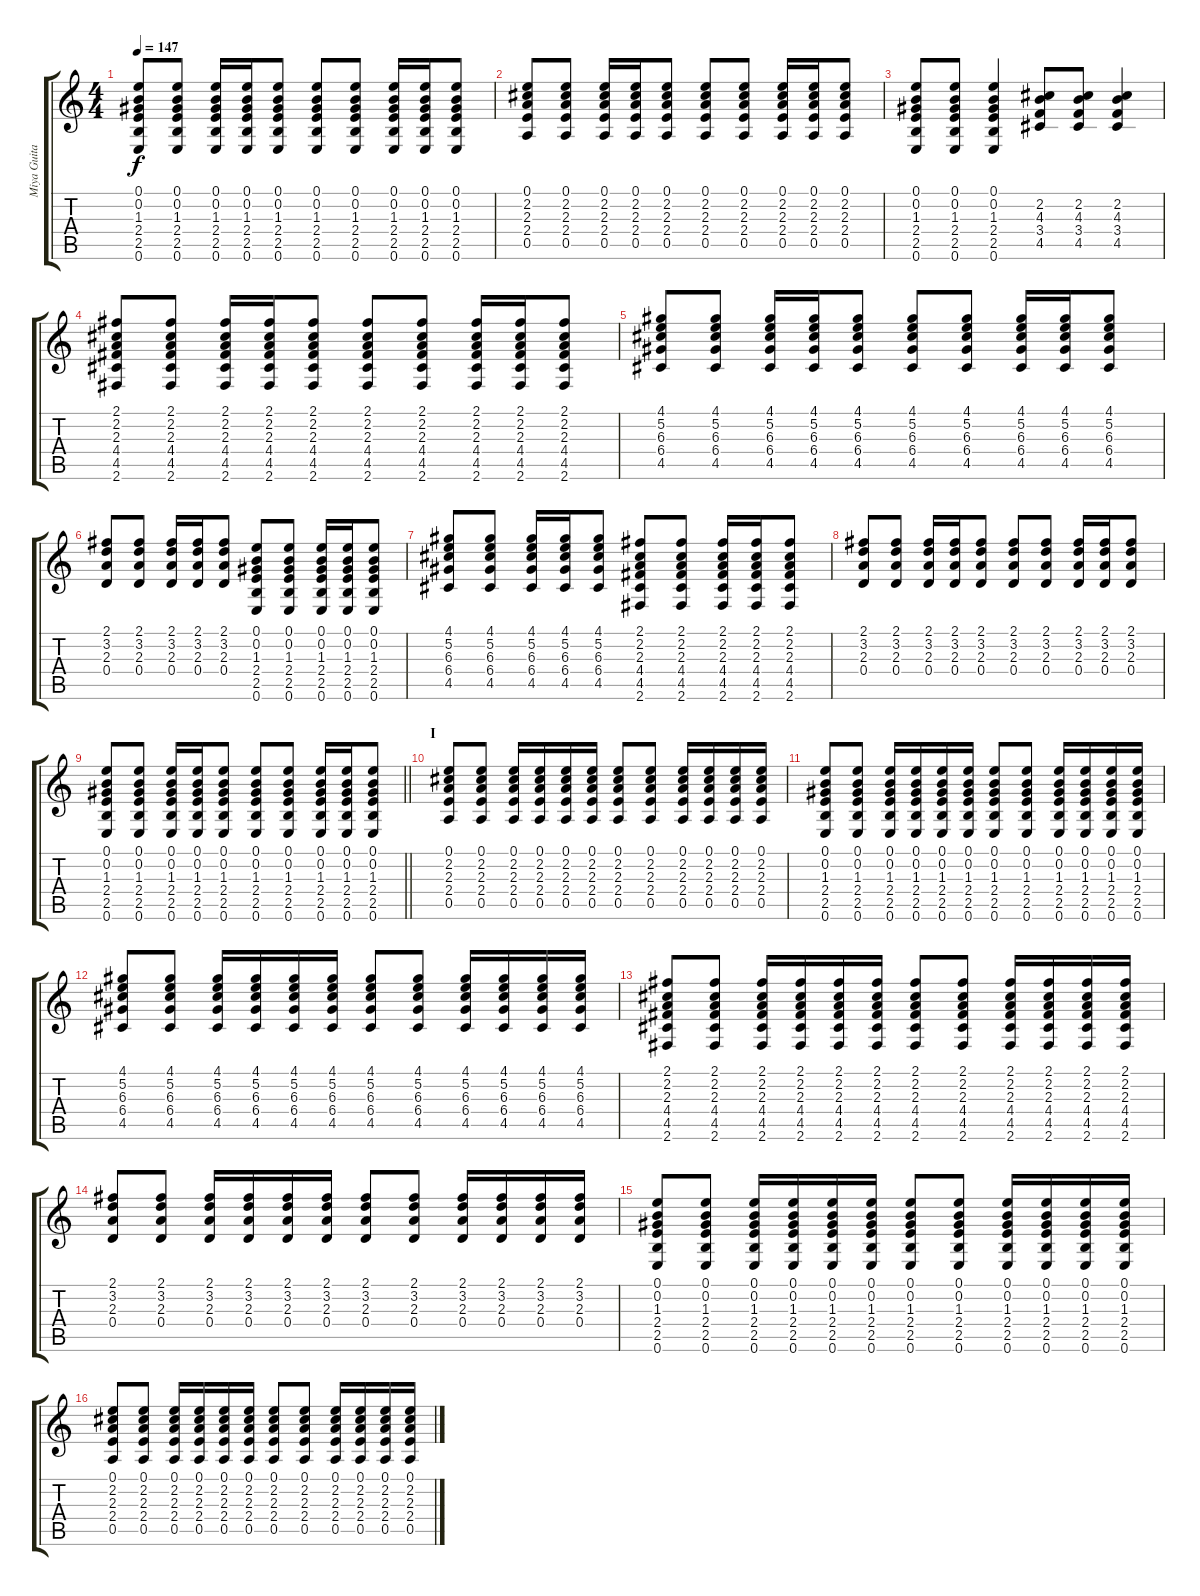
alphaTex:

\track ("Miya Guitar I" "Miya Guita") {instrument acousticguitarsteel}
\staff {score tabs}
\tuning (E4 B3 G3 D3 A2 E2) {hide}
\ts (4 4)
\tempo 147
\clef g2
\ks c
(0.1 0.2 1.3 2.4 2.5 0.6).8{dy f} (0.1 0.2 1.3 2.4 2.5 0.6).8 (0.1 0.2 1.3 2.4 2.5 0.6).16 (0.1 0.2 1.3 2.4 2.5 0.6).16 (0.1 0.2 1.3 2.4 2.5 0.6).8 (0.1 0.2 1.3 2.4 2.5 0.6).8 (0.1 0.2 1.3 2.4 2.5 0.6).8 (0.1 0.2 1.3 2.4 2.5 0.6).16 (0.1 0.2 1.3 2.4 2.5 0.6).16 (0.1 0.2 1.3 2.4 2.5 0.6).8 |
(0.1 2.2 2.3 2.4 0.5).8 (0.1 2.2 2.3 2.4 0.5).8 (0.1 2.2 2.3 2.4 0.5).16 (0.1 2.2 2.3 2.4 0.5).16 (0.1 2.2 2.3 2.4 0.5).8 (0.1 2.2 2.3 2.4 0.5).8 (0.1 2.2 2.3 2.4 0.5).8 (0.1 2.2 2.3 2.4 0.5).16 (0.1 2.2 2.3 2.4 0.5).16 (0.1 2.2 2.3 2.4 0.5).8 |
(0.1 0.2 1.3 2.4 2.5 0.6).8 (0.1 0.2 1.3 2.4 2.5 0.6).8 (0.1 0.2 1.3 2.4 2.5 0.6).4 (2.2 4.3 3.4 4.5).8 (2.2 4.3 3.4 4.5).8 (2.2 4.3 3.4 4.5).4 |
(2.1 2.2 2.3 4.4 4.5 2.6).8 (2.1 2.2 2.3 4.4 4.5 2.6).8 (2.1 2.2 2.3 4.4 4.5 2.6).16 (2.1 2.2 2.3 4.4 4.5 2.6).16 (2.1 2.2 2.3 4.4 4.5 2.6).8 (2.1 2.2 2.3 4.4 4.5 2.6).8 (2.1 2.2 2.3 4.4 4.5 2.6).8 (2.1 2.2 2.3 4.4 4.5 2.6).16 (2.1 2.2 2.3 4.4 4.5 2.6).16 (2.1 2.2 2.3 4.4 4.5 2.6).8 |
(4.1 5.2 6.3 6.4 4.5).8 (4.1 5.2 6.3 6.4 4.5).8 (4.1 5.2 6.3 6.4 4.5).16 (4.1 5.2 6.3 6.4 4.5).16 (4.1 5.2 6.3 6.4 4.5).8 (4.1 5.2 6.3 6.4 4.5).8 (4.1 5.2 6.3 6.4 4.5).8 (4.1 5.2 6.3 6.4 4.5).16 (4.1 5.2 6.3 6.4 4.5).16 (4.1 5.2 6.3 6.4 4.5).8 |
(2.1 3.2 2.3 0.4).8 (2.1 3.2 2.3 0.4).8 (2.1 3.2 2.3 0.4).16 (2.1 3.2 2.3 0.4).16 (2.1 3.2 2.3 0.4).8 (0.1 0.2 1.3 2.4 2.5 0.6).8 (0.1 0.2 1.3 2.4 2.5 0.6).8 (0.1 0.2 1.3 2.4 2.5 0.6).16 (0.1 0.2 1.3 2.4 2.5 0.6).16 (0.1 0.2 1.3 2.4 2.5 0.6).8 |
(4.1 5.2 6.3 6.4 4.5).8 (4.1 5.2 6.3 6.4 4.5).8 (4.1 5.2 6.3 6.4 4.5).16 (4.1 5.2 6.3 6.4 4.5).16 (4.1 5.2 6.3 6.4 4.5).8 (2.1 2.2 2.3 4.4 4.5 2.6).8 (2.1 2.2 2.3 4.4 4.5 2.6).8 (2.1 2.2 2.3 4.4 4.5 2.6).16 (2.1 2.2 2.3 4.4 4.5 2.6).16 (2.1 2.2 2.3 4.4 4.5 2.6).8 |
(2.1 3.2 2.3 0.4).8 (2.1 3.2 2.3 0.4).8 (2.1 3.2 2.3 0.4).16 (2.1 3.2 2.3 0.4).16 (2.1 3.2 2.3 0.4).8 (2.1 3.2 2.3 0.4).8 (2.1 3.2 2.3 0.4).8 (2.1 3.2 2.3 0.4).16 (2.1 3.2 2.3 0.4).16 (2.1 3.2 2.3 0.4).8 |
\barLineRight lightlight
(0.1 0.2 1.3 2.4 2.5 0.6).8 (0.1 0.2 1.3 2.4 2.5 0.6).8 (0.1 0.2 1.3 2.4 2.5 0.6).16 (0.1 0.2 1.3 2.4 2.5 0.6).16 (0.1 0.2 1.3 2.4 2.5 0.6).8 (0.1 0.2 1.3 2.4 2.5 0.6).8 (0.1 0.2 1.3 2.4 2.5 0.6).8 (0.1 0.2 1.3 2.4 2.5 0.6).16 (0.1 0.2 1.3 2.4 2.5 0.6).16 (0.1 0.2 1.3 2.4 2.5 0.6).8 |
\section ("" "I")
(0.1 2.2 2.3 2.4 0.5).8 (0.1 2.2 2.3 2.4 0.5).8 (0.1 2.2 2.3 2.4 0.5).16 (0.1 2.2 2.3 2.4 0.5).16 (0.1 2.2 2.3 2.4 0.5).16 (0.1 2.2 2.3 2.4 0.5).16 (0.1 2.2 2.3 2.4 0.5).8 (0.1 2.2 2.3 2.4 0.5).8 (0.1 2.2 2.3 2.4 0.5).16 (0.1 2.2 2.3 2.4 0.5).16 (0.1 2.2 2.3 2.4 0.5).16 (0.1 2.2 2.3 2.4 0.5).16 |
(0.1 0.2 1.3 2.4 2.5 0.6).8 (0.1 0.2 1.3 2.4 2.5 0.6).8 (0.1 0.2 1.3 2.4 2.5 0.6).16 (0.1 0.2 1.3 2.4 2.5 0.6).16 (0.1 0.2 1.3 2.4 2.5 0.6).16 (0.1 0.2 1.3 2.4 2.5 0.6).16 (0.1 0.2 1.3 2.4 2.5 0.6).8 (0.1 0.2 1.3 2.4 2.5 0.6).8 (0.1 0.2 1.3 2.4 2.5 0.6).16 (0.1 0.2 1.3 2.4 2.5 0.6).16 (0.1 0.2 1.3 2.4 2.5 0.6).16 (0.1 0.2 1.3 2.4 2.5 0.6).16 |
(4.1 5.2 6.3 6.4 4.5).8 (4.1 5.2 6.3 6.4 4.5).8 (4.1 5.2 6.3 6.4 4.5).16 (4.1 5.2 6.3 6.4 4.5).16 (4.1 5.2 6.3 6.4 4.5).16 (4.1 5.2 6.3 6.4 4.5).16 (4.1 5.2 6.3 6.4 4.5).8 (4.1 5.2 6.3 6.4 4.5).8 (4.1 5.2 6.3 6.4 4.5).16 (4.1 5.2 6.3 6.4 4.5).16 (4.1 5.2 6.3 6.4 4.5).16 (4.1 5.2 6.3 6.4 4.5).16 |
(2.1 2.2 2.3 4.4 4.5 2.6).8 (2.1 2.2 2.3 4.4 4.5 2.6).8 (2.1 2.2 2.3 4.4 4.5 2.6).16 (2.1 2.2 2.3 4.4 4.5 2.6).16 (2.1 2.2 2.3 4.4 4.5 2.6).16 (2.1 2.2 2.3 4.4 4.5 2.6).16 (2.1 2.2 2.3 4.4 4.5 2.6).8 (2.1 2.2 2.3 4.4 4.5 2.6).8 (2.1 2.2 2.3 4.4 4.5 2.6).16 (2.1 2.2 2.3 4.4 4.5 2.6).16 (2.1 2.2 2.3 4.4 4.5 2.6).16 (2.1 2.2 2.3 4.4 4.5 2.6).16 |
(2.1 3.2 2.3 0.4).8 (2.1 3.2 2.3 0.4).8 (2.1 3.2 2.3 0.4).16 (2.1 3.2 2.3 0.4).16 (2.1 3.2 2.3 0.4).16 (2.1 3.2 2.3 0.4).16 (2.1 3.2 2.3 0.4).8 (2.1 3.2 2.3 0.4).8 (2.1 3.2 2.3 0.4).16 (2.1 3.2 2.3 0.4).16 (2.1 3.2 2.3 0.4).16 (2.1 3.2 2.3 0.4).16 |
(0.1 0.2 1.3 2.4 2.5 0.6).8 (0.1 0.2 1.3 2.4 2.5 0.6).8 (0.1 0.2 1.3 2.4 2.5 0.6).16 (0.1 0.2 1.3 2.4 2.5 0.6).16 (0.1 0.2 1.3 2.4 2.5 0.6).16 (0.1 0.2 1.3 2.4 2.5 0.6).16 (0.1 0.2 1.3 2.4 2.5 0.6).8 (0.1 0.2 1.3 2.4 2.5 0.6).8 (0.1 0.2 1.3 2.4 2.5 0.6).16 (0.1 0.2 1.3 2.4 2.5 0.6).16 (0.1 0.2 1.3 2.4 2.5 0.6).16 (0.1 0.2 1.3 2.4 2.5 0.6).16 |
(0.1 2.2 2.3 2.4 0.5).8 (0.1 2.2 2.3 2.4 0.5).8 (0.1 2.2 2.3 2.4 0.5).16 (0.1 2.2 2.3 2.4 0.5).16 (0.1 2.2 2.3 2.4 0.5).16 (0.1 2.2 2.3 2.4 0.5).16 (0.1 2.2 2.3 2.4 0.5).8 (0.1 2.2 2.3 2.4 0.5).8 (0.1 2.2 2.3 2.4 0.5).16 (0.1 2.2 2.3 2.4 0.5).16 (0.1 2.2 2.3 2.4 0.5).16 (0.1 2.2 2.3 2.4 0.5).16
